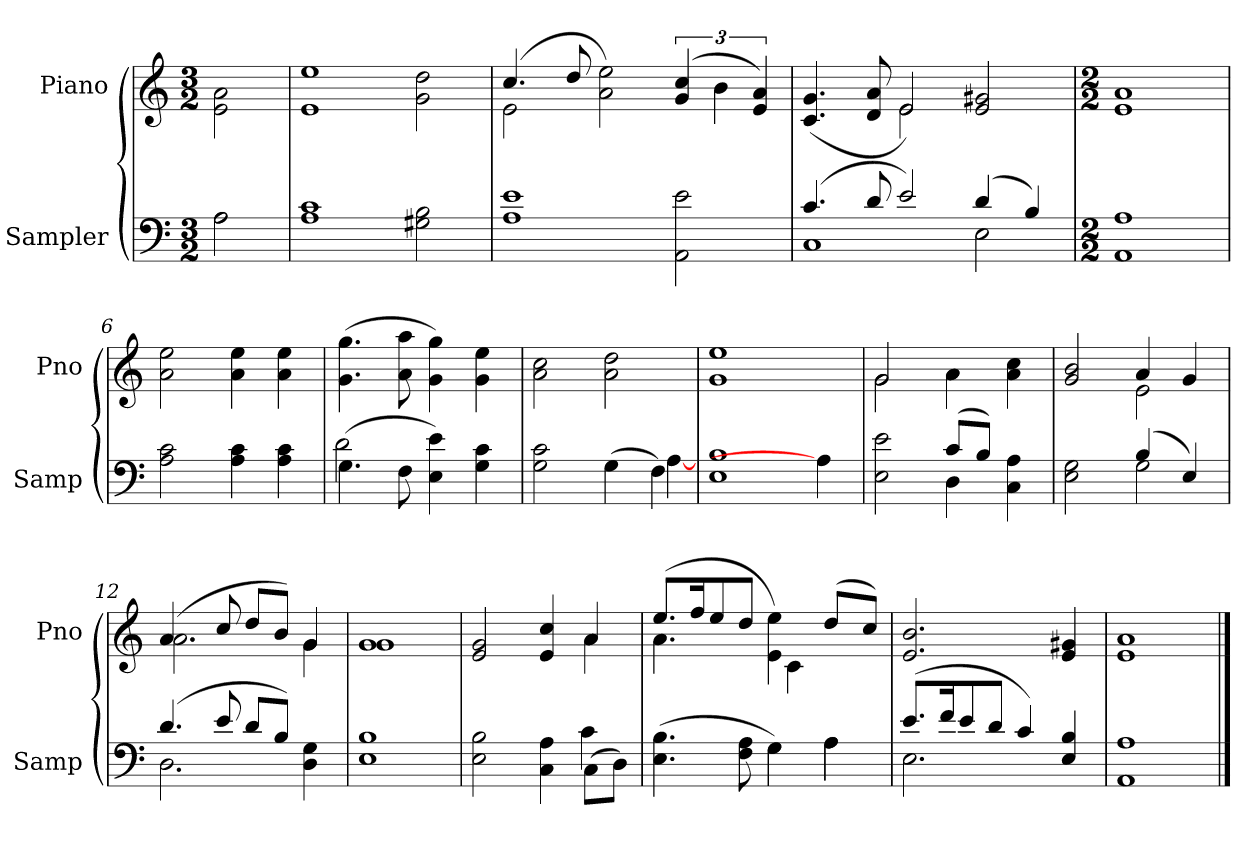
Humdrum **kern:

**kern	**kern
*part2	*part1
*staff2	*staff1
*I"Sampler	*I"Piano
*I'Samp	*I'Pno
*clefF4	*clefG2
*M3/2	*M3/2
=1	=1
*^	*
2A\	2A	2e\ 2a\
*v	*v	*
=2	=2
1A 1c	1e 1ee
2G#X 2B	2g 2dd
=3	=3
*	*^
1A 1e	(4.cc/	2e
.	8dd/	.
.	2a 2ee)	1ryy
2AA 2e	(6g 6cc	.
.	6b	.
.	6e 6a)	.
=4	=4	=4
*^	*	*
(4.c/	1C	(4.c 4.g	2ryy
8d/	.	8d 8a	.
2e/)	.	2e/)	2e
(4d/	2E	2e 2g#X	2ryy
4B/)	.	.	.
*v	*v	*	*
*	*v	*v
=5	=5
*M2/2	*M2/2
1AA 1A	1e 1a
=6	=6
2A 2c	2a 2ee
4A 4c	4a 4ee
4A 4c	4a 4ee
=7	=7
*^	*
(4.G\	2d	(4.g 4.gg
8F\	.	8a 8aa
4E 4e)	2ryy	4g 4gg)
4G 4c	.	4g 4ee
=8	=8	=8
2G 2c	2.ryy	2a 2cc
(4G	.	2a 2dd
4F\)	[4A	.
*v	*v	*
=9	=9
1E 1B	1g 1ee
4A]	4ryy
=10	=10
*^	*^
2E 2e	2ryy	2g/	2g
(8c/L	4D	4a\	4a
8B/J)	.	.	.
4C 4A	4ryy	4a 4cc	4ryy
=11	=11	=11	=11
2E 2G	2ryy	2g 2b	2ryy
(4B/	2G	4a/	2e
4E/)	.	4g/	.
=12	=12	=12	=12
(4.d/	2.D	(4.a/	2.a
8e/	.	8cc/	.
8d/L	.	8dd/L	.
8B/J)	.	8b/J)	.
4D 4G	4ryy	4g/	4g
*v	*v	*	*
=13	=13	=13
1E 1B	1g/	1g
=14	=14	=14
*^	*	*
2E 2B	2.ryy	2e 2g	2.ryy
4C 4A	.	4e 4cc	.
(8C\L	4c	4a/	4a
8D\J)	.	.	.
=15	=15	=15	=15
(4.E 4.B	2ryy	(8.ee/L	4.a
.	.	16ff/K	.
.	.	8ee/	.
8F 8A	.	8dd/J	8.ryy
4G\)	4G	4e\ 4ee\)	.
.	.	.	4c
4A\	4A	(8dd/L	.
.	.	.	8.ryy
.	.	8cc/J)	.
*	*	*v	*v
=16	=16	=16
(8.e/L	2.E	2.e 2.b
16f/K	.	.
8e/	.	.
8d/J	.	.
4c/)	.	.
4E/ 4B/	4ryy	4e 4g#X
*v	*v	*
=17	=17
1AA/ 1A/	1e 1a
==	==
*-	*-
